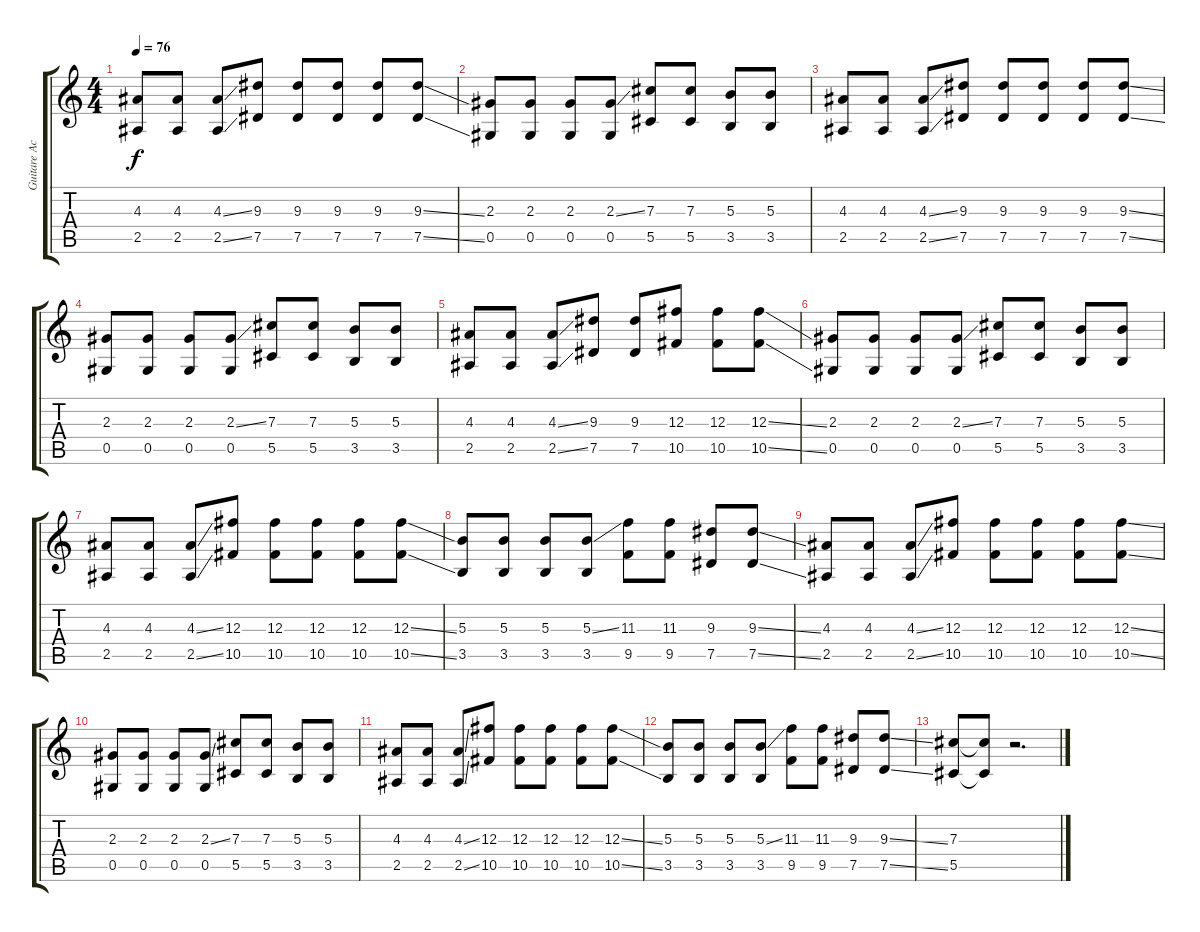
\track ("Guitare Acoustique/Electrique" "Guitare Ac") {instrument acousticguitarsteel}
\staff {score tabs}
\tuning (Eb4 Bb3 Gb3 Db3 Ab2 Eb2) {hide}
\ts (4 4)
\tempo 76
\clef g2
\ks c
(4.3 2.5).8{dy f} (4.3 2.5).8 (4.3{ss} 2.5{ss}).8 (9.3 7.5).8 (9.3 7.5).8 (9.3 7.5).8 (9.3 7.5).8 (9.3{ss} 7.5{ss}).8 |
(2.3 0.5).8 (2.3 0.5).8 (2.3 0.5).8 (2.3{ss} 0.5).8 (7.3 5.5).8 (7.3 5.5).8 (5.3 3.5).8 (5.3 3.5).8 |
(4.3 2.5).8 (4.3 2.5).8 (4.3{ss} 2.5{ss}).8 (9.3 7.5).8 (9.3 7.5).8 (9.3 7.5).8 (9.3 7.5).8 (9.3{ss} 7.5{ss}).8 |
(2.3 0.5).8 (2.3 0.5).8 (2.3 0.5).8 (2.3{ss} 0.5).8 (7.3 5.5).8 (7.3 5.5).8 (5.3 3.5).8 (5.3 3.5).8 |
(4.3 2.5).8 (4.3 2.5).8 (4.3{ss} 2.5{ss}).8 (9.3 7.5).8 (9.3 7.5).8 (12.3 10.5).8 (12.3 10.5).8 (12.3{ss} 10.5{ss}).8 |
(2.3 0.5).8 (2.3 0.5).8 (2.3 0.5).8 (2.3{ss} 0.5).8 (7.3 5.5).8 (7.3 5.5).8 (5.3 3.5).8 (5.3 3.5).8 |
(4.3 2.5).8 (4.3 2.5).8 (4.3{ss} 2.5{ss}).8 (12.3 10.5).8 (12.3 10.5).8 (12.3 10.5).8 (12.3 10.5).8 (12.3{ss} 10.5{ss}).8 |
(5.3 3.5).8 (5.3 3.5).8 (5.3 3.5).8 (5.3{ss} 3.5).8 (11.3 9.5).8 (11.3 9.5).8 (9.3 7.5).8 (9.3{ss} 7.5{ss}).8 |
(4.3 2.5).8 (4.3 2.5).8 (4.3{ss} 2.5{ss}).8 (12.3 10.5).8 (12.3 10.5).8 (12.3 10.5).8 (12.3 10.5).8 (12.3{ss} 10.5{ss}).8 |
(2.3 0.5).8 (2.3 0.5).8 (2.3 0.5).8 (2.3{ss} 0.5).8 (7.3 5.5).8 (7.3 5.5).8 (5.3 3.5).8 (5.3 3.5).8 |
(4.3 2.5).8 (4.3 2.5).8 (4.3{ss} 2.5{ss}).8 (12.3 10.5).8 (12.3 10.5).8 (12.3 10.5).8 (12.3 10.5).8 (12.3{ss} 10.5{ss}).8 |
(5.3 3.5).8 (5.3 3.5).8 (5.3 3.5).8 (5.3{ss} 3.5).8 (11.3 9.5).8 (11.3 9.5).8 (9.3 7.5).8 (9.3{ss} 7.5{ss}).8 |
(7.3 5.5).8 (7.3{t} 5.5{t}).8 r.2{d}
